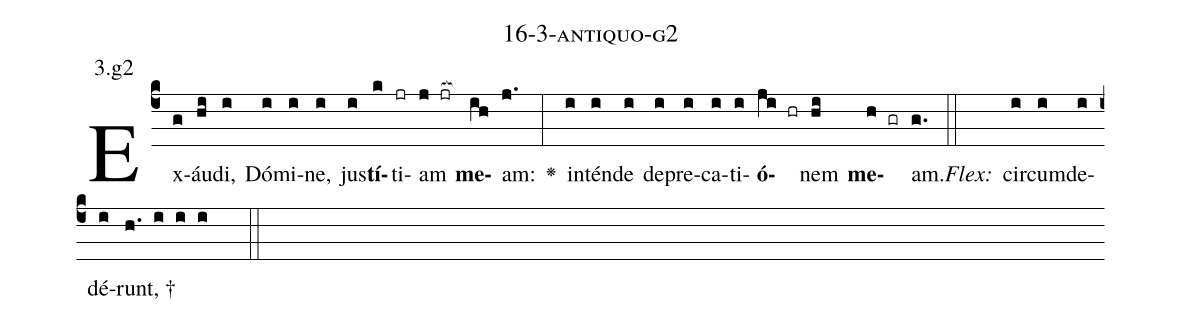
name: 16-3-antiquo-g2;
annotation: 3.g2;
%%
(c4)Ex(g)áu(hi)di,(i) Dó(i)mi(i)ne,(i) jus(i)<b>tí</b>(k)ti(jr)am(j jr[ocb:1{]) <b>me</b>(ih[ocb:0}])am:(j.) <v>\greheightstar</v>(:) in(i)tén(i)de(i) de(i)pre(i)ca(i)ti(i)<b>ó</b>(ji hr)nem(hi) <b>me</b>(h gr)am.(g.) (::)
<i>Flex:</i>()  cir(i)cum(i)de(i)dé(i)runt, †(h. i i i  ::)

%E(i) u(i) o(ji) u(hi) a(h) e.(g.) (::)
